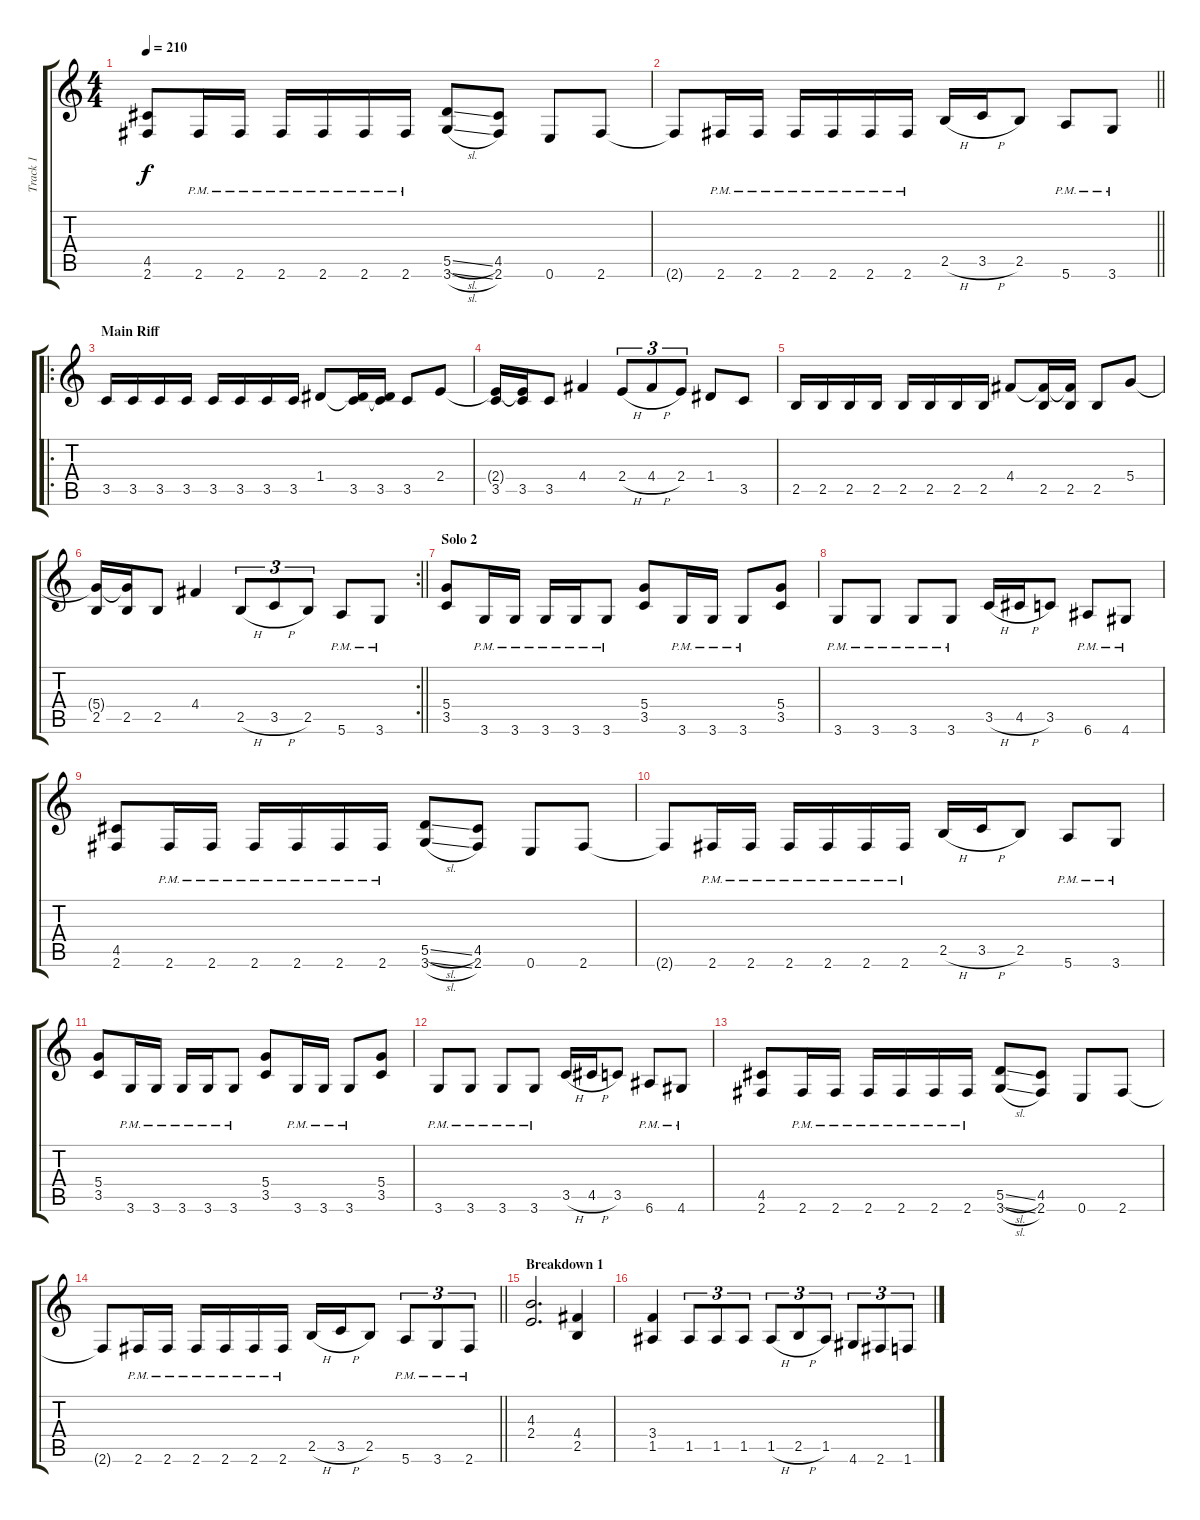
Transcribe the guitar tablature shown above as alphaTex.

\track ("Track 1" "Track 1") {instrument distortionguitar}
\staff {score tabs}
\tuning (E4 B3 G3 D3 A2 E2) {hide}
\ts (4 4)
\tempo 210
\clef g2
\ks c
(4.5 2.6).8{dy f} 2.6{pm}.16 2.6{pm}.16 2.6{pm}.16 2.6{pm}.16 2.6{pm}.16 2.6{pm}.16 (5.5{sl} 3.6{sl}).8 (4.5 2.6).8 0.6.8 2.6.8 |
\barLineRight lightlight
2.6{t}.8 2.6{pm}.16 2.6{pm}.16 2.6{pm}.16 2.6{pm}.16 2.6{pm}.16 2.6{pm}.16 2.5{h}.16 3.5{h}.16 2.5.8 5.6{pm}.8 3.6{pm}.8 |
\ro
\section ("" "Main Riff")
3.5.16 3.5.16 3.5.16 3.5.16 3.5.16 3.5.16 3.5.16 3.5.16 1.4.8 (1.4{t} 3.5).16 (1.4{t} 3.5).16 3.5.8 2.4.8 |
(2.4{t} 3.5).16 (2.4{t} 3.5).16 3.5.8 4.4.4 2.4{h}.8{tu (3 2)} 4.4{h}.8{tu (3 2)} 2.4.8{tu (3 2)} 1.4.8 3.5.8 |
2.5.16 2.5.16 2.5.16 2.5.16 2.5.16 2.5.16 2.5.16 2.5.16 4.4.8 (4.4{t} 2.5).16 (4.4{t} 2.5).16 2.5.8 5.4.8 |
\rc 2
\barLineRight lightlight
(5.4{t} 2.5).16 (5.4{t} 2.5).16 2.5.8 4.4.4 2.5{h}.8{tu (3 2)} 3.5{h}.8{tu (3 2)} 2.5.8{tu (3 2)} 5.6{pm}.8 3.6{pm}.8 |
\section ("" "Solo 2")
(5.4 3.5).8 3.6{pm}.16 3.6{pm}.16 3.6{pm}.16 3.6{pm}.16 3.6{pm}.8 (5.4 3.5).8 3.6{pm}.16 3.6{pm}.16 3.6{pm}.8 (5.4 3.5).8 |
3.6{pm}.8 3.6{pm}.8 3.6{pm}.8 3.6{pm}.8 3.5{h}.16 4.5{h}.16 3.5.8 6.6{pm}.8 4.6{pm}.8 |
(4.5 2.6).8 2.6{pm}.16 2.6{pm}.16 2.6{pm}.16 2.6{pm}.16 2.6{pm}.16 2.6{pm}.16 (5.5{sl} 3.6{sl}).8 (4.5 2.6).8 0.6.8 2.6.8 |
2.6{t}.8 2.6{pm}.16 2.6{pm}.16 2.6{pm}.16 2.6{pm}.16 2.6{pm}.16 2.6{pm}.16 2.5{h}.16 3.5{h}.16 2.5.8 5.6{pm}.8 3.6{pm}.8 |
(5.4 3.5).8 3.6{pm}.16 3.6{pm}.16 3.6{pm}.16 3.6{pm}.16 3.6{pm}.8 (5.4 3.5).8 3.6{pm}.16 3.6{pm}.16 3.6{pm}.8 (5.4 3.5).8 |
3.6{pm}.8 3.6{pm}.8 3.6{pm}.8 3.6{pm}.8 3.5{h}.16 4.5{h}.16 3.5.8 6.6{pm}.8 4.6{pm}.8 |
(4.5 2.6).8 2.6{pm}.16 2.6{pm}.16 2.6{pm}.16 2.6{pm}.16 2.6{pm}.16 2.6{pm}.16 (5.5{sl} 3.6{sl}).8 (4.5 2.6).8 0.6.8 2.6.8 |
\barLineRight lightlight
2.6{t}.8 2.6{pm}.16 2.6{pm}.16 2.6{pm}.16 2.6{pm}.16 2.6{pm}.16 2.6{pm}.16 2.5{h}.16 3.5{h}.16 2.5.8 5.6{pm}.8{tu (3 2)} 3.6{pm}.8{tu (3 2)} 2.6{pm}.8{tu (3 2)} |
\section ("" "Breakdown 1")
(4.3 2.4).2{d} (4.4 2.5).4 |
(3.4 1.5).4 1.5.8{tu (3 2)} 1.5.8{tu (3 2)} 1.5.8{tu (3 2)} 1.5{h}.8{tu (3 2)} 2.5{h}.8{tu (3 2)} 1.5.8{tu (3 2)} 4.6.8{tu (3 2)} 2.6.8{tu (3 2)} 1.6.8{tu (3 2)}
